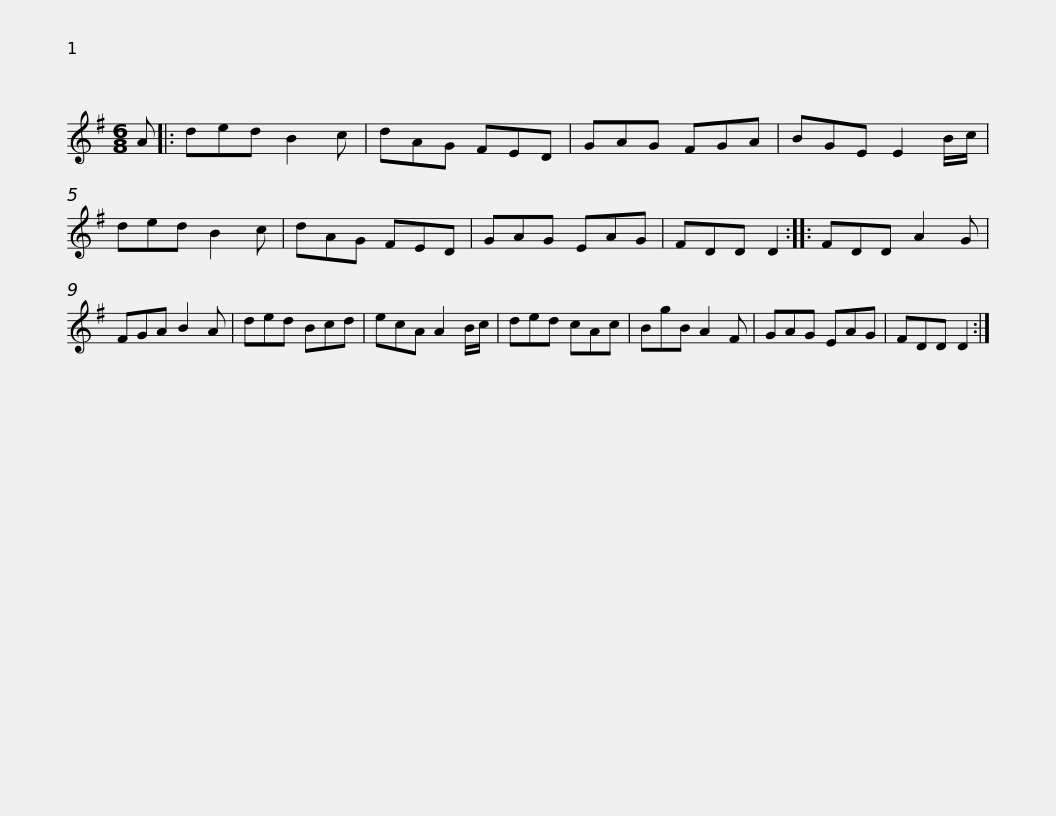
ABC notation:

X:1
L:1/8
M:6/8
I:linebreak $
K:G
V:1 treble
V:1
 A |: ded B2 c | dAG FED | GAG FGA | BGE E2 B/c/ | %5
 ded B2 c | dAG FED | GAG EAG |$ FDD D2 :: FDD A2 G | %10
 FGA B2 A | ded Bcd | ecA A2 B/c/ | ded cAc | BgB A2 F | %15
 GAG EAG |$ FDD D2 :| %17
